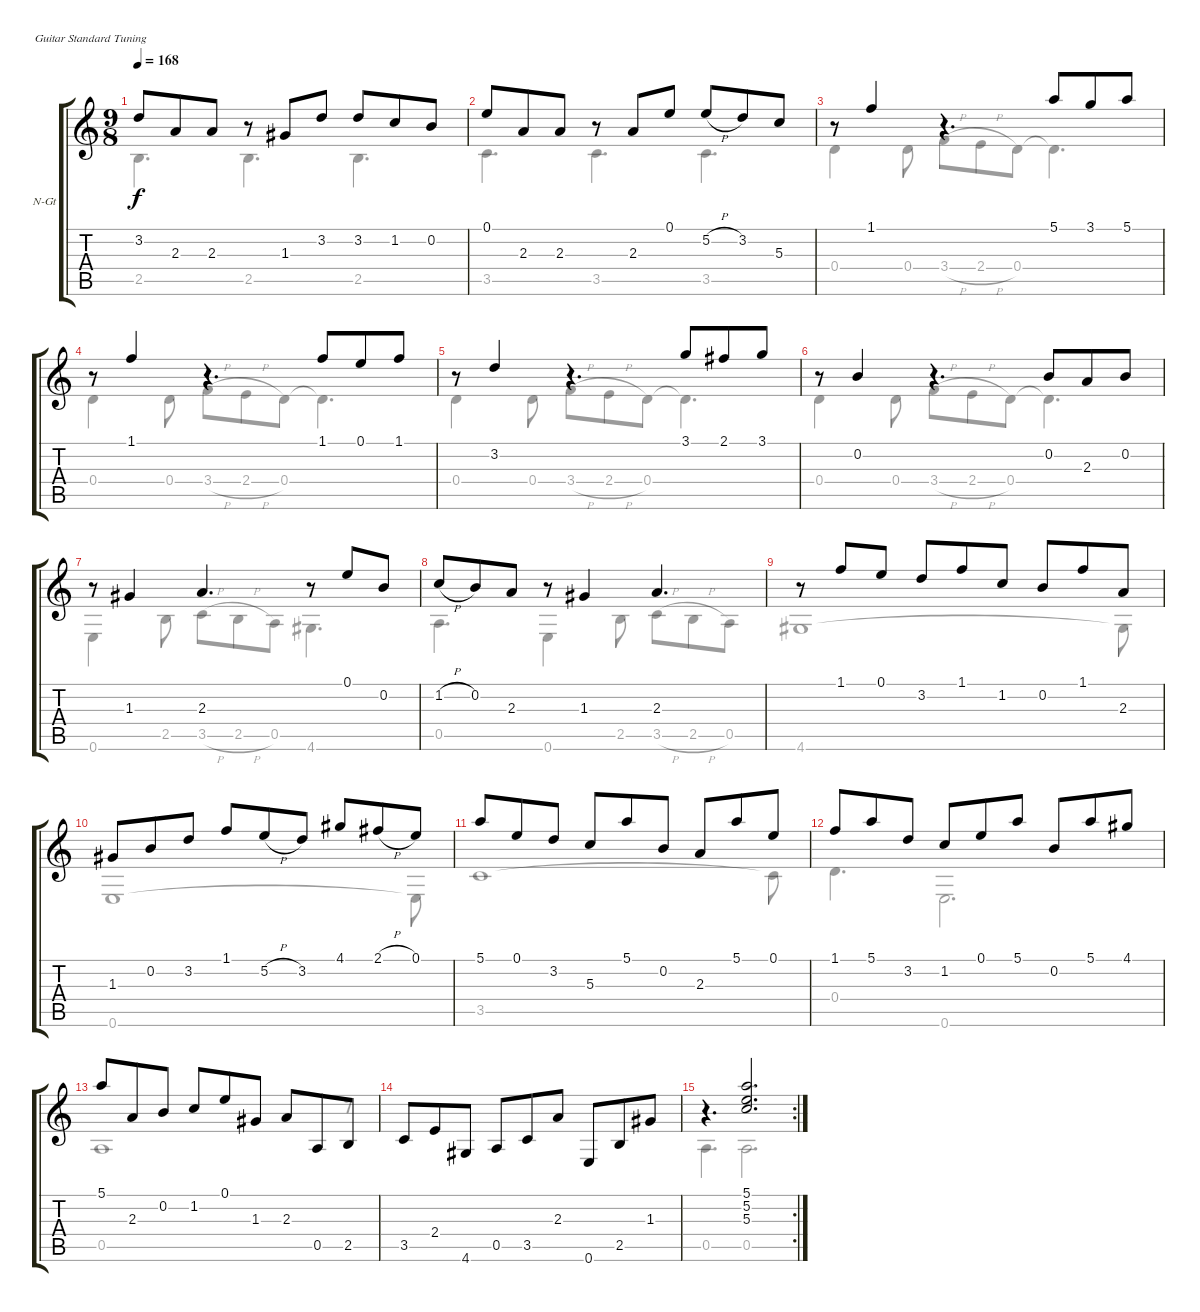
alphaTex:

\bracketExtendMode groupsimilarinstruments
\firstSystemTrackNameOrientation horizontal
\otherSystemsTrackNameOrientation horizontal
\track ("Giga Presto" "N-Gt") {instrument acousticguitarnylon}
\staff {score tabs}
\tuning (E4 B3 G3 D3 A2 E2)
\voice
\ts (9 8)
\tempo 168
\clef g2
\ks c
3.2.8{dy f} 2.3.8 2.3.8 r.8 1.3.8 3.2.8 3.2.8 1.2.8 0.2.8 |
0.1.8 2.3.8 2.3.8 r.8 2.3.8 0.1.8 5.2{h}.8 3.2.8 5.3.8 |
r.8 1.1.4 r.4{d} 5.1.8 3.1.8 5.1.8 |
r.8 1.1.4 r.4{d} 1.1.8 0.1.8 1.1.8 |
r.8 3.2.4 r.4{d} 3.1.8 2.1.8 3.1.8 |
r.8 0.2.4 r.4{d} 0.2.8 2.3.8 0.2.8 |
r.8 1.3.4 2.3.4{d} r.8 0.1.8 0.2.8 |
1.2{h}.8 0.2.8 2.3.8 r.8 1.3.4 2.3.4{d} |
r.8 1.1.8 0.1.8 3.2.8 1.1.8 1.2.8 0.2.8 1.1.8 2.3.8 |
1.3.8 0.2.8 3.2.8 1.1.8 5.2{h}.8 3.2.8 4.1.8 2.1{h}.8 0.1.8 |
5.1.8 0.1.8 3.2.8 5.3.8 5.1.8 0.2.8 2.3.8 5.1.8 0.1.8 |
1.1.8 5.1.8 3.2.8 1.2.8 0.1.8 5.1.8 0.2.8 5.1.8 4.1.8 |
5.1.8 2.3.8 0.2.8 1.2.8 0.1.8 1.3.8 2.3.8 0.5.8 2.5.8 |
3.5.8 2.4.8 4.6.8 0.5.8 3.5.8 2.3.8 0.6.8 2.5.8 1.3.8 |
\rc 2
r.4{d} (5.1 5.2 5.3).2{d}
\voice
\clef g2
\ottava regular
\simile none
\ks c
2.5.4{d dy f} 2.5.4{d} 2.5.4{d} |
3.5.4{d} 3.5.4{d} 3.5.4{d} |
0.4.4 0.4.8 3.4{h}.8 2.4{h}.8 0.4.8 0.4{t}.4{d} |
0.4.4 0.4.8 3.4{h}.8 2.4{h}.8 0.4.8 0.4{t}.4{d} |
0.4.4 0.4.8 3.4{h}.8 2.4{h}.8 0.4.8 0.4{t}.4{d} |
0.4.4 0.4.8 3.4{h}.8 2.4{h}.8 0.4.8 0.4{t}.4{d} |
0.6.4 2.5.8 3.5{h}.8 2.5{h}.8 0.5.8 4.6.4{d} |
0.5.4{d} 0.6.4 2.5.8 3.5{h}.8 2.5{h}.8 0.5.8 |
4.6.1 4.6{t}.8 |
0.6.1 0.6{t}.8 |
3.5.1 3.5{t}.8 |
0.4.4{d} 0.6.2{d} |
0.5.1 r.8 |
|
0.5.4{d} 0.5.2{d}
